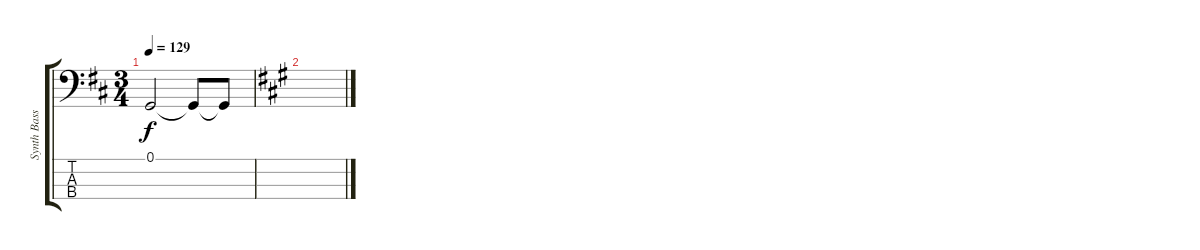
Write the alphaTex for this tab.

\track ("Synth Bass" "Synth Bass") {instrument lead8bassandlead}
\staff {score tabs}
\tuning (G2 D2 A1 D1) {hide}
\ts (3 4)
\tempo 129
\clef f4
\ks bminor
0.1{t}.2{dy f} 0.1{t}.8 0.1{t}.8 |
\ks f#minor
